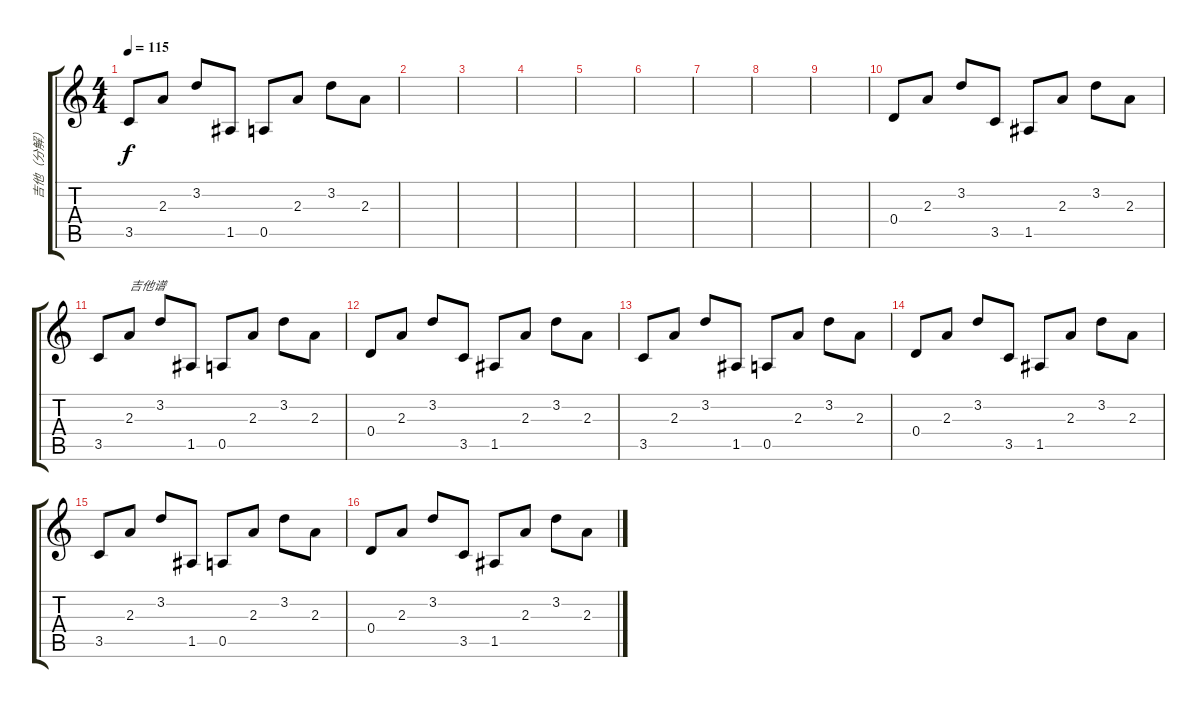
\track ("吉他（分解）" "吉他（分解）") {instrument electricguitarclean}
\staff {score tabs}
\tuning (E4 B3 G3 D3 A2 E2) {hide}
\ts (4 4)
\tempo 115
\clef g2
\ks c
3.5.8{dy f} 2.3.8 3.2.8 1.5.8 0.5.8 2.3.8 3.2.8 2.3.8 |
|
|
|
|
|
|
|
|
0.4.8 2.3.8 3.2.8 3.5.8 1.5.8 2.3.8 3.2.8 2.3.8 |
3.5.8 2.3.8{txt "吉他谱"} 3.2.8 1.5.8 0.5.8 2.3.8 3.2.8 2.3.8 |
0.4.8 2.3.8 3.2.8 3.5.8 1.5.8 2.3.8 3.2.8 2.3.8 |
3.5.8 2.3.8 3.2.8 1.5.8 0.5.8 2.3.8 3.2.8 2.3.8 |
0.4.8 2.3.8 3.2.8 3.5.8 1.5.8 2.3.8 3.2.8 2.3.8 |
3.5.8 2.3.8 3.2.8 1.5.8 0.5.8 2.3.8 3.2.8 2.3.8 |
0.4.8 2.3.8 3.2.8 3.5.8 1.5.8 2.3.8 3.2.8 2.3.8
